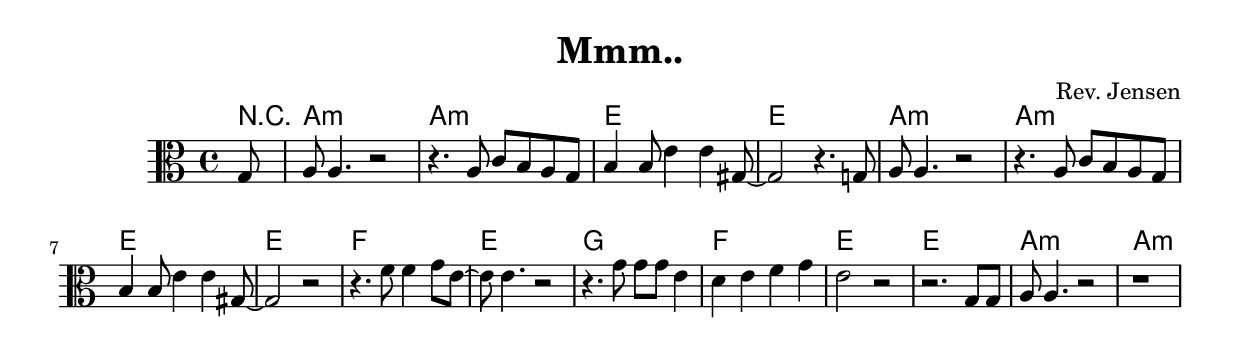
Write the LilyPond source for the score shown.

\version "2.6.3"

\header {
  title = "Mmm.."
  composer = "Rev. Jensen"
}


\score {
<<
\chords {
\partial 8 r8
a1:m a:m e e
a:m a:m e e
f e g f e e a:m a:m

} 

\relative {
  \time 4/4
  \key c \major
  \clef alto

\partial 8 g8
a a4. r2
r4. a8 c b a g
b4 b8 e4 e4 gis,8 ~ 
gis2 r4. g8
a a4. r2
r4. a8 c b a g
b4 b8 e4 e4 gis,8 ~ 
gis2 r

r4. f'8 f4 g8 e8 ~
e8 e4. r2

r4. g8 g g e4
d e f g
e2 r

r2. g,8 g
a a4. r2
r1


}
\addlyrics{ 
}

>>

  \midi { \tempo 2=72 }
  \layout { }
}
